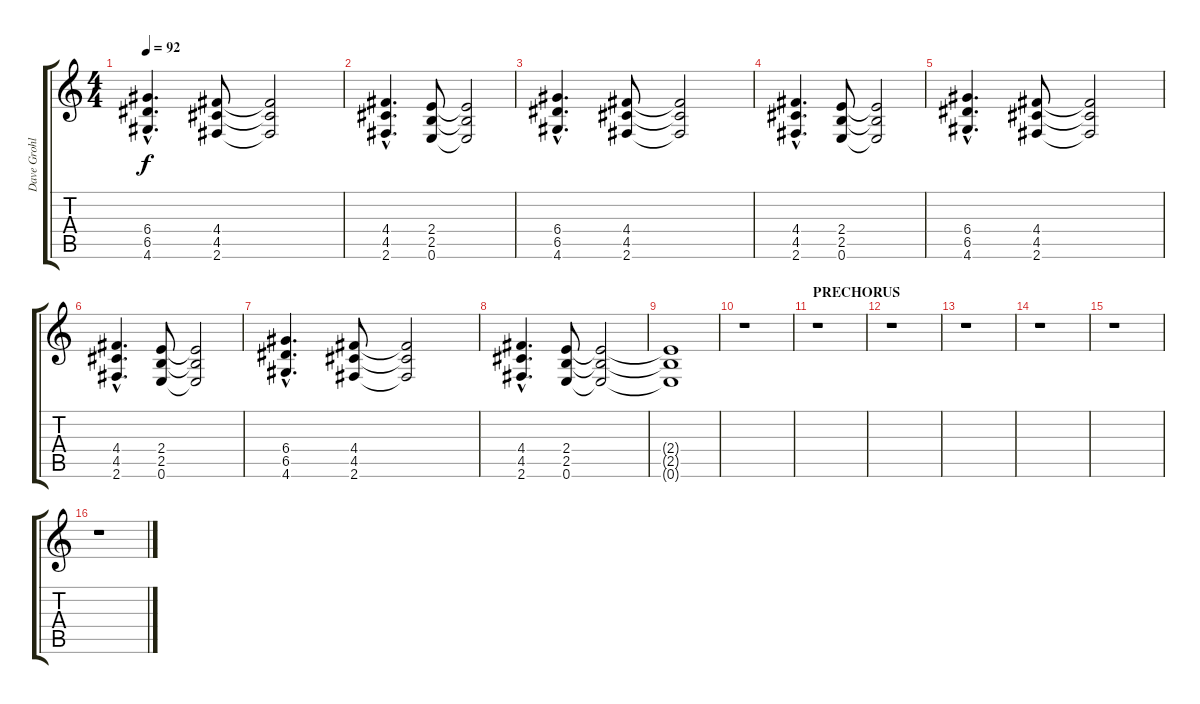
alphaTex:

\track ("Dave Grohl (Guitar)" "Dave Grohl") {instrument overdrivenguitar}
\staff {score tabs}
\tuning (E4 B3 G3 D3 A2 E2) {hide}
\ts (4 4)
\tempo 92
\clef g2
\ks c
(6.4{hac} 6.5{hac} 4.6{hac}).4{d dy f} (4.4 4.5 2.6).8 (4.4{t} 4.5{t} 2.6{t}).2 |
(4.4{hac} 4.5{hac} 2.6{hac}).4{d} (2.4 2.5 0.6).8 (2.4{t} 2.5{t} 0.6{t}).2 |
(6.4{hac} 6.5{hac} 4.6{hac}).4{d} (4.4 4.5 2.6).8 (4.4{t} 4.5{t} 2.6{t}).2 |
(4.4{hac} 4.5{hac} 2.6{hac}).4{d} (2.4 2.5 0.6).8 (2.4{t} 2.5{t} 0.6{t}).2 |
(6.4{hac} 6.5{hac} 4.6{hac}).4{d} (4.4 4.5 2.6).8 (4.4{t} 4.5{t} 2.6{t}).2 |
(4.4{hac} 4.5{hac} 2.6{hac}).4{d} (2.4 2.5 0.6).8 (2.4{t} 2.5{t} 0.6{t}).2 |
(6.4{hac} 6.5{hac} 4.6{hac}).4{d} (4.4 4.5 2.6).8 (4.4{t} 4.5{t} 2.6{t}).2 |
(4.4{hac} 4.5{hac} 2.6{hac}).4{d} (2.4 2.5 0.6).8{volume 0} (2.4{t} 2.5{t} 0.6{t}).2 |
(2.4{t} 2.5{t} 0.6{t}).1 |
r.1 |
\section ("" "PRECHORUS")
r.1 |
r.1 |
r.1 |
r.1 |
r.1 |
r.1
